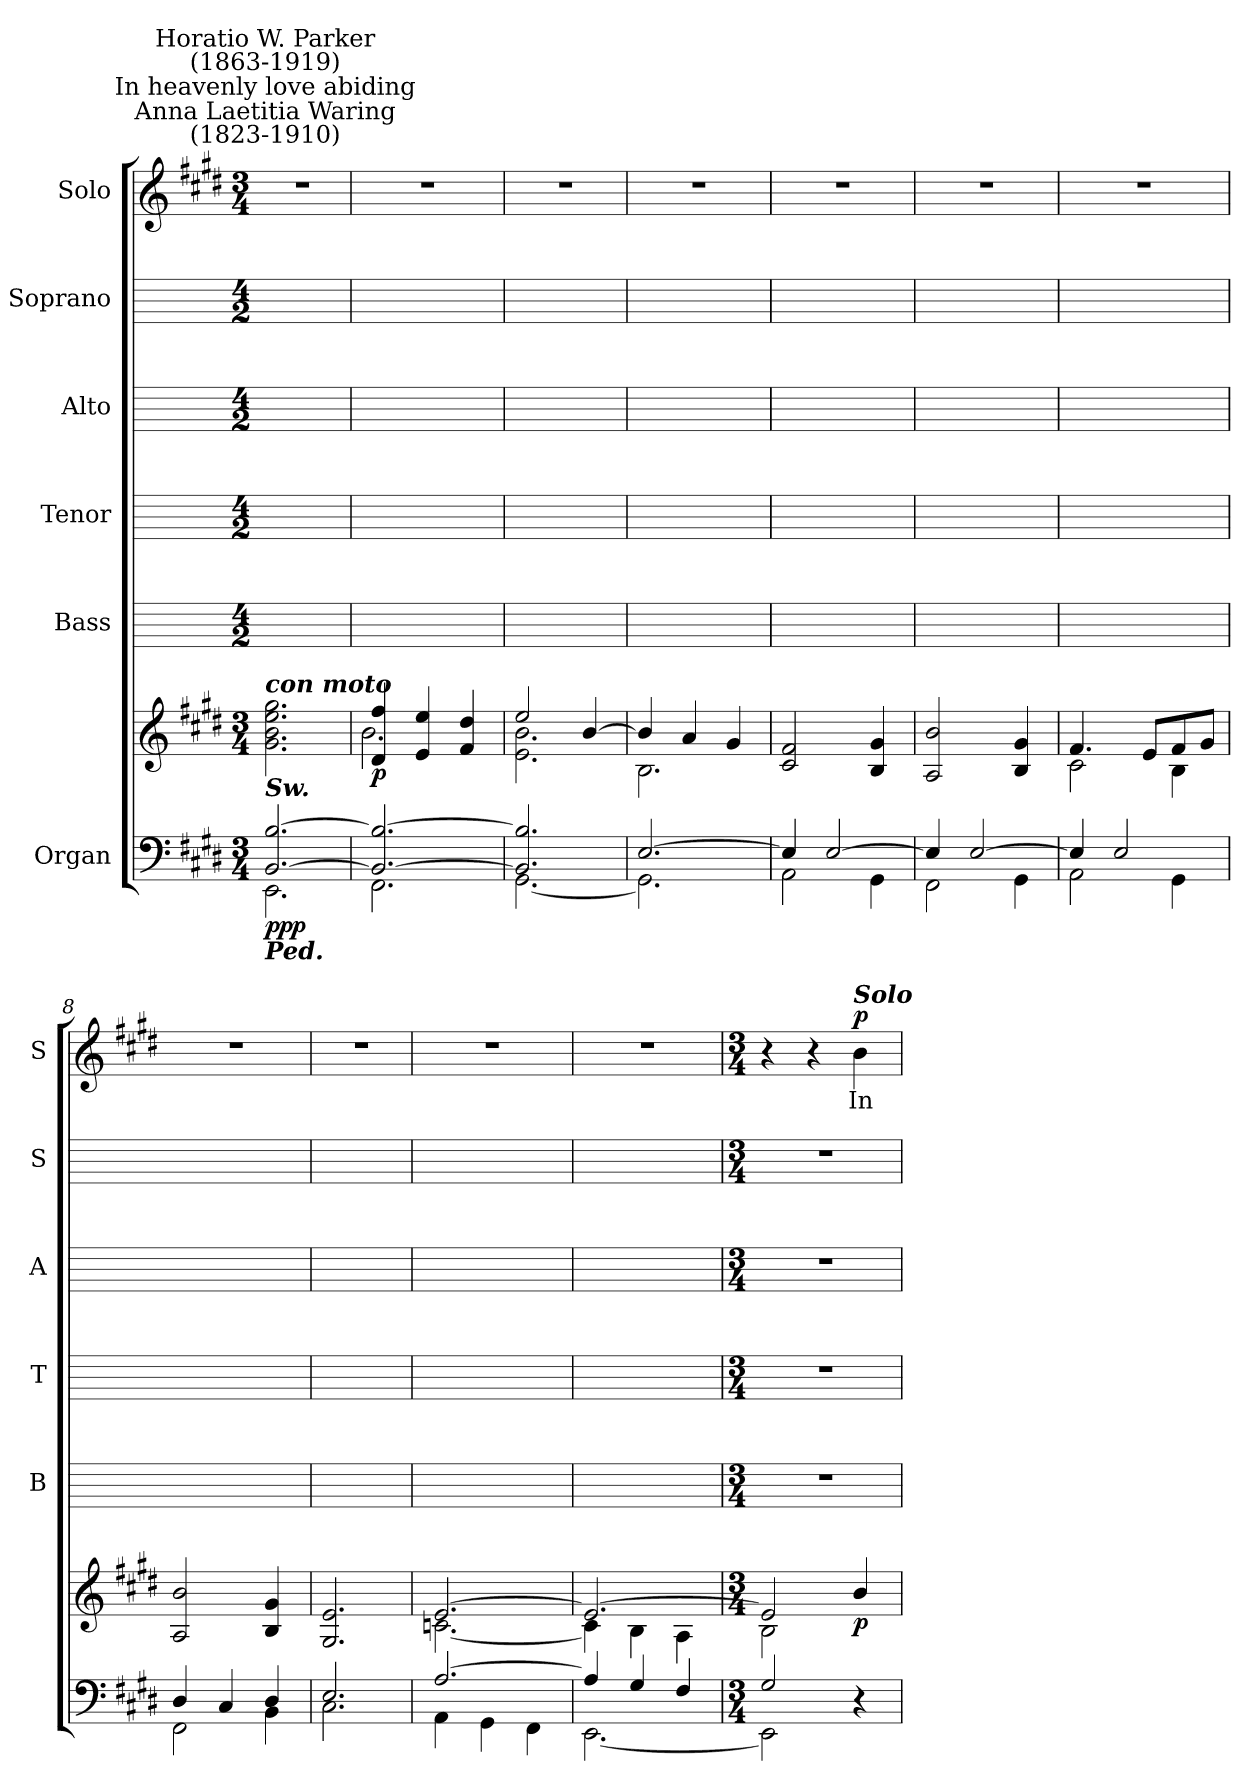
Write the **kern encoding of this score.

**kern	**kern	**dynam	**kern	**kern	**kern	**kern	**kern	**text	**dynam
*part6	*part6	*part6	*part5	*part4	*part3	*part2	*part1	*part1	*part1
*staff7	*staff6	*staff6/7	*staff5	*staff4	*staff3	*staff2	*staff1	*staff1	*staff1
*I"Organ	*	*	*I"Bass	*I"Tenor	*I"Alto	*I"Soprano	*I"Solo	*	*
*	*	*	*I'B	*I'T	*I'A	*I'S	*I'S	*	*
*clefF4	*clefG2	*	*	*	*	*	*clefG2	*	*
*k[f#c#g#d#]	*k[f#c#g#d#]	*	*	*	*	*	*k[f#c#g#d#]	*	*
*E:	*E:	*	*	*	*	*	*E:	*	*
*M3/4	*M3/4	*	*M4/2	*M4/2	*M4/2	*M4/2	*M3/4	*	*
=1	=1	=1	=1	=1	=1	=1	=1	=1	=1
*^	*^	*	*	*	*	*	*	*	*
!	!	!	!	!	!	!	!	!	!LO:TX:a:cj:t=Anna Laetitia Waring\n(1823-1910)	!	!
!	!	!	!	!	!	!	!	!	!LO:TX:a:cj:t=In heavenly love abiding	!	!
!	!	!	!	!	!	!	!	!	!LO:TX:a:cj:t=Horatio W. Parker\n(1863-1919)	!	!
!	!	!LO:TX:a:Bi:t=con moto	!	!	!	!	!	!	!	!	!
!LO:TX:a:Bi:t=Sw.	!	!	!	!	!	!	!	!	!	!	!
!LO:TX:b:Bi:t=Ped.	!	!	!	!	!	!	!	!	!	!	!
!	!	!	!	!LO:DY:b=2	!	!	!	!	!LO:N:vis=1	!	!
!	!	!	!	!LO:DY:n=1:b=2	!	!	!	!	!	!	!
!	!	!	!	!LO:DY:n=2:b	!	!	!	!	!	!	!
[2.BB/ [2.B/	2.EE\	2.g#\ 2.b\ 2.ee\ 2.gg#\	2.ryy	p p p	2.r	2.r	2.r	2.r	2.r	.	.
=2	=2	=2	=2	=2	=2	=2	=2	=2	=2	=2	=2
!	!	!	!	!LO:DY:b	!	!	!	!	!LO:N:vis=1	!	!
2.BB/_ 2.B/_	2.FF#\	4d#/ 4ff#/	2.b\	p	2.r	2.r	2.r	2.r	2.r	.	.
.	.	4e/ 4ee/	.	.	.	.	.	.	.	.	.
.	.	4f#/ 4dd#/	.	.	.	.	.	.	.	.	.
=3	=3	=3	=3	=3	=3	=3	=3	=3	=3	=3	=3
!	!	!	!	!	!	!	!	!	!LO:N:vis=1	!	!
2.BB/] 2.B/]	[2.GG#\	2ee/	2.e\ 2.b\	.	2.r	2.r	2.r	2.r	2.r	.	.
.	.	[4b/	.	.	.	.	.	.	.	.	.
=4	=4	=4	=4	=4	=4	=4	=4	=4	=4	=4	=4
!	!	!	!	!	!	!	!	!	!LO:N:vis=1	!	!
[2.E/	2.GG#\]	4b/]	2.B\	.	2.r	2.r	2.r	2.r	2.r	.	.
.	.	4a/	.	.	.	.	.	.	.	.	.
.	.	4g#/	.	.	.	.	.	.	.	.	.
=5	=5	=5	=5	=5	=5	=5	=5	=5	=5	=5	=5
!	!	!	!	!	!	!	!	!	!LO:N:vis=1	!	!
4E/]	2AA\	2c#/ 2f#/	2.ryy	.	2.r	2.r	2.r	2.r	2.r	.	.
[2E/	.	.	.	.	.	.	.	.	.	.	.
.	4GG#\	4B/ 4g#/	.	.	.	.	.	.	.	.	.
=6	=6	=6	=6	=6	=6	=6	=6	=6	=6	=6	=6
!	!	!	!	!	!	!	!	!	!LO:N:vis=1	!	!
4E/]	2FF#\	2A/ 2b/	2.ryy	.	2.r	2.r	2.r	2.r	2.r	.	.
[2E/	.	.	.	.	.	.	.	.	.	.	.
.	4GG#\	4B/ 4g#/	.	.	.	.	.	.	.	.	.
=7	=7	=7	=7	=7	=7	=7	=7	=7	=7	=7	=7
!	!	!	!	!	!	!	!	!	!LO:N:vis=1	!	!
4E/]	2AA\	4.f#/	2c#\	.	2.r	2.r	2.r	2.r	2.r	.	.
2E/	.	.	.	.	.	.	.	.	.	.	.
.	.	8e/L	.	.	.	.	.	.	.	.	.
.	4GG#\	8f#/	4B\	.	.	.	.	.	.	.	.
.	.	8g#/J	.	.	.	.	.	.	.	.	.
=8	=8	=8	=8	=8	=8	=8	=8	=8	=8	=8	=8
!	!	!	!	!	!	!	!	!	!LO:N:vis=1	!	!
4D#/	2FF#\	2A/ 2b/	2.ryy	.	2.r	2.r	2.r	2.r	2.r	.	.
4C#/	.	.	.	.	.	.	.	.	.	.	.
4D#/	4BB\	4B/ 4g#/	.	.	.	.	.	.	.	.	.
=9	=9	=9	=9	=9	=9	=9	=9	=9	=9	=9	=9
!	!	!	!	!	!	!	!	!	!LO:N:vis=1	!	!
2.E/	2.C#\	2.G#/ 2.e/	2.ryy	.	2.r	2.r	2.r	2.r	2.r	.	.
=10	=10	=10	=10	=10	=10	=10	=10	=10	=10	=10	=10
!	!	!	!	!	!	!	!	!	!LO:N:vis=1	!	!
[2.A/	4AA\	[2.e/	[2.cn\	.	2.r	2.r	2.r	2.r	2.r	.	.
.	4GG#\	.	.	.	.	.	.	.	.	.	.
.	4FF#\	.	.	.	.	.	.	.	.	.	.
=11	=11	=11	=11	=11	=11	=11	=11	=11	=11	=11	=11
!	!	!	!	!	!	!	!	!	!LO:N:vis=1	!	!
4A/]	[2.EE\	2.e/_	4c\]	.	2.r	2.r	2.r	2.r	2.r	.	.
4G#/	.	.	4B\	.	.	.	.	.	.	.	.
4F#/	.	.	4A\	.	.	.	.	.	.	.	.
!!LO:LB:g=z
=12	=12	=12	=12	=12	=12	=12	=12	=12	=12	=12	=12
*M3/4	*	*M3/4	*	*	*M3/4	*M3/4	*M3/4	*M3/4	*M3/4	*	*
2G#/	2EE\]	2e/]	2B\	.	2.r	2.r	2.r	2.r	4r	.	.
.	.	.	.	.	.	.	.	.	4r	.	.
!	!	!	!	!	!	!	!	!	!LO:TX:a:Bi:t=Solo	!	!
!	!	!	!	!LO:DY:b	!	!	!	!	!	!LO:LY:b	!LO:DY:b
4r	4ryy	4b/	4ryy	p	.	.	.	.	4b	In	p
*v	*v	*	*	*	*	*	*	*	*	*	*
*	*v	*v	*	*	*	*	*	*	*	*
=	=	=	=	=	=	=	=	=	=
*-	*-	*-	*-	*-	*-	*-	*-	*-	*-
